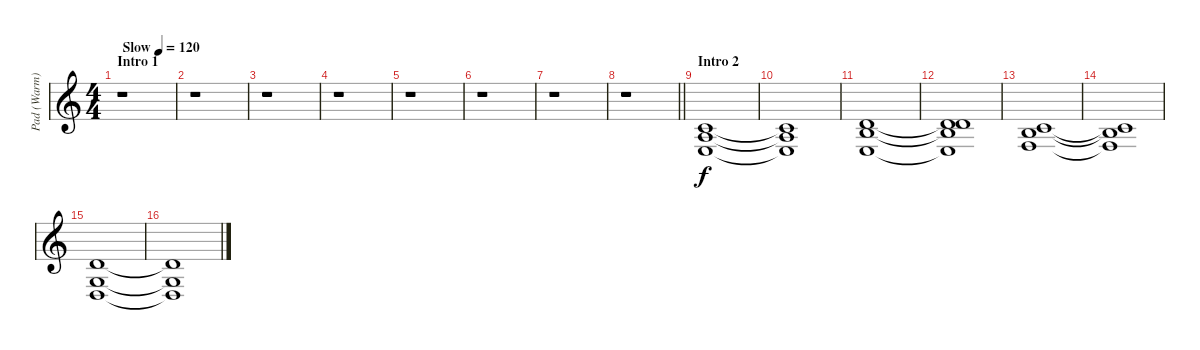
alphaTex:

\track ("Pad (Warm) " "Pad (Warm)") {instrument pad2warm}
\staff {score}
\tuning (D4 A3 F3 C3 G2 C2) {hide}
\ts (4 4)
\section ("" "Intro 1")
\tempo (120 "Slow")
\clef g2
\ks c
r.1{dy f instrument pad2warm} |
r.1 |
r.1 |
r.1 |
r.1 |
r.1 |
r.1 |
\barLineRight lightlight
r.1 |
\section ("" "Intro 2")
(3.2 4.3 4.4).1 |
(3.2{t} 4.3{t} 4.4{t}).1 |
(5.2 6.3 4.4).1 |
(0.1 5.2{t} 6.3{t} 4.4{t}).1 |
(3.2 6.3 5.4).1 |
(3.2{t} 6.3{t} 5.4{t}).1 |
(0.1 2.3 2.4).1 |
(0.1{t} 2.3{t} 2.4{t}).1
